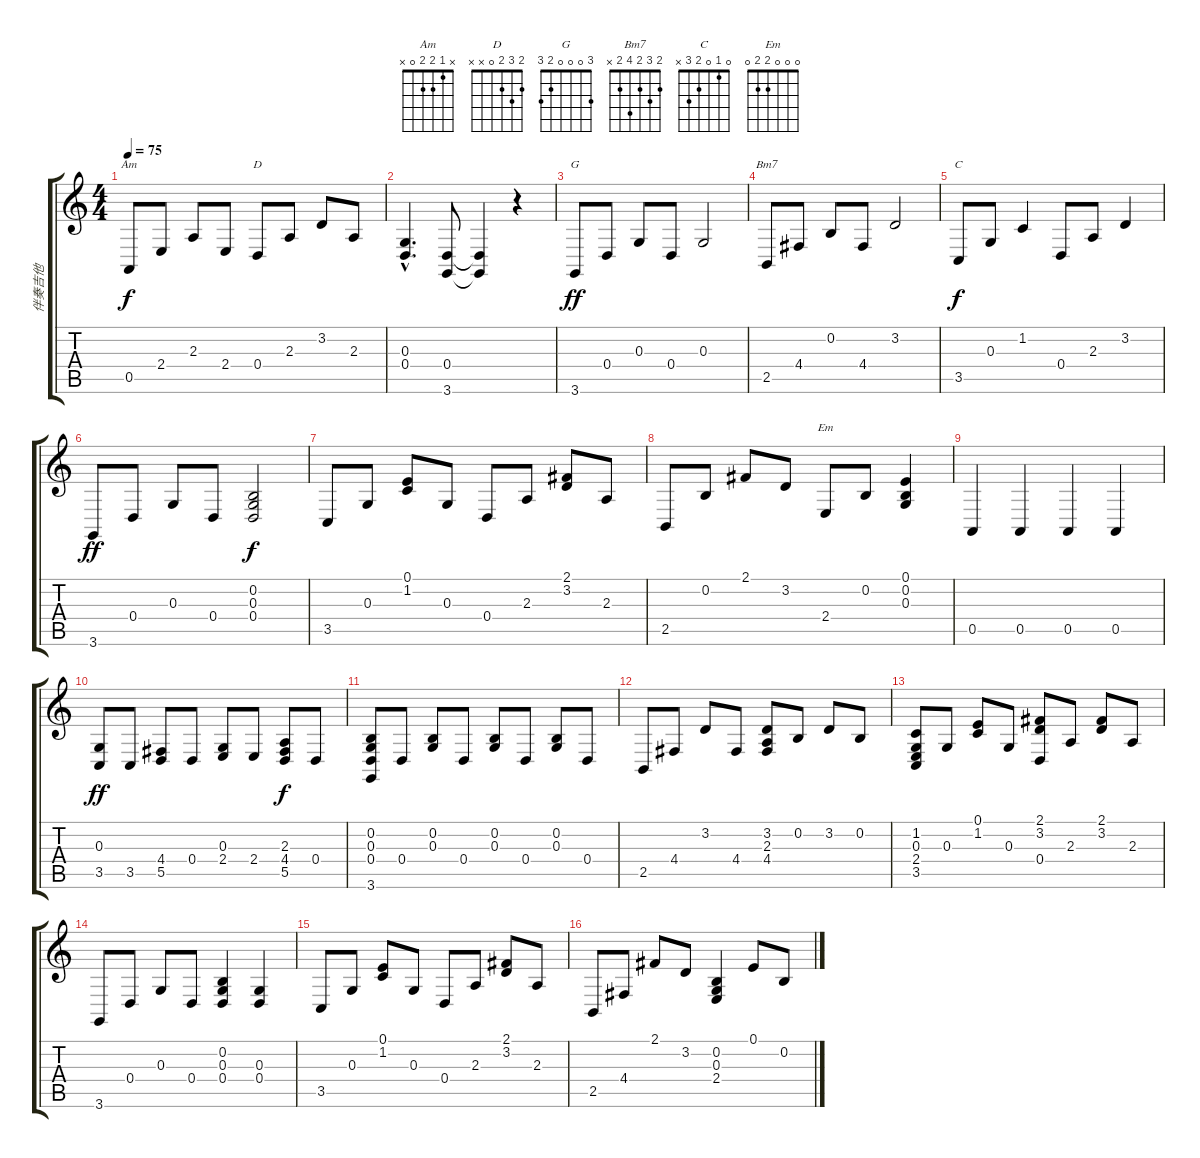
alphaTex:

\track ("伴奏吉他" "伴奏吉他") {instrument acousticgrandpiano}
\staff {score tabs}
\tuning (E4 B3 G3 D3 A2 E2) {hide}
\chord ("Am" x 1 2 2 0 x)
\chord ("D" 2 3 2 0 x x)
\chord ("G" 3 0 0 0 2 3)
\chord ("Bm7" 2 3 2 4 2 x)
\chord ("C" 0 1 0 2 3 x)
\chord ("Em" 0 0 0 2 2 0)
\ts (4 4)
\tempo 75
\clef g2
\ks c
0.5.8{ch "Am" dy f} 2.4.8 2.3.8 2.4.8 0.4.8{ch "D"} 2.3.8 3.2.8 2.3.8 |
(0.3{hac} 0.4{hac}).4{d} (0.4 3.6).8 (0.4{t} 3.6{t}).4 r.4 |
3.6.8{ch "G" dy ff} 0.4.8 0.3.8 0.4.8 0.3.2 |
2.5.8{ch "Bm7"} 4.4.8 0.2.8 4.4.8 3.2.2 |
3.5.8{ch "C" dy f} 0.3.8 1.2.4 0.4.8 2.3.8 3.2.4 |
3.6.8{dy ff} 0.4.8 0.3.8 0.4.8 (0.2 0.3 0.4).2{dy f} |
3.5.8 0.3.8 (0.1 1.2).8 0.3.8 0.4.8 2.3.8 (2.1 3.2).8 2.3.8 |
2.5.8 0.2.8 2.1.8 3.2.8 2.4.8{ch "Em"} 0.2.8 (0.1 0.2 0.3).4 |
0.5.4 0.5.4 0.5.4 0.5.4 |
(0.3 3.5).8{dy ff} 3.5.8 (4.4 5.5).8 0.4.8 (0.3 2.4).8 2.4.8 (2.3 4.4 5.5).8{dy f} 0.4.8 |
(0.2 0.3 0.4 3.6).8 0.4.8 (0.2 0.3).8 0.4.8 (0.2 0.3).8 0.4.8 (0.2 0.3).8 0.4.8 |
2.5.8 4.4.8 3.2.8 4.4.8 (3.2 2.3 4.4).8 0.2.8 3.2.8 0.2.8 |
(1.2 0.3 2.4 3.5).8 0.3.8 (0.1 1.2).8 0.3.8 (2.1 3.2 0.4).8 2.3.8 (2.1 3.2).8 2.3.8 |
3.6.8 0.4.8 0.3.8 0.4.8 (0.2 0.3 0.4).4 (0.3 0.4).4 |
3.5.8 0.3.8 (0.1 1.2).8 0.3.8 0.4.8 2.3.8 (2.1 3.2).8 2.3.8 |
2.5.8 4.4.8 2.1.8 3.2.8 (0.2 0.3 2.4).4 0.1.8 0.2.8
